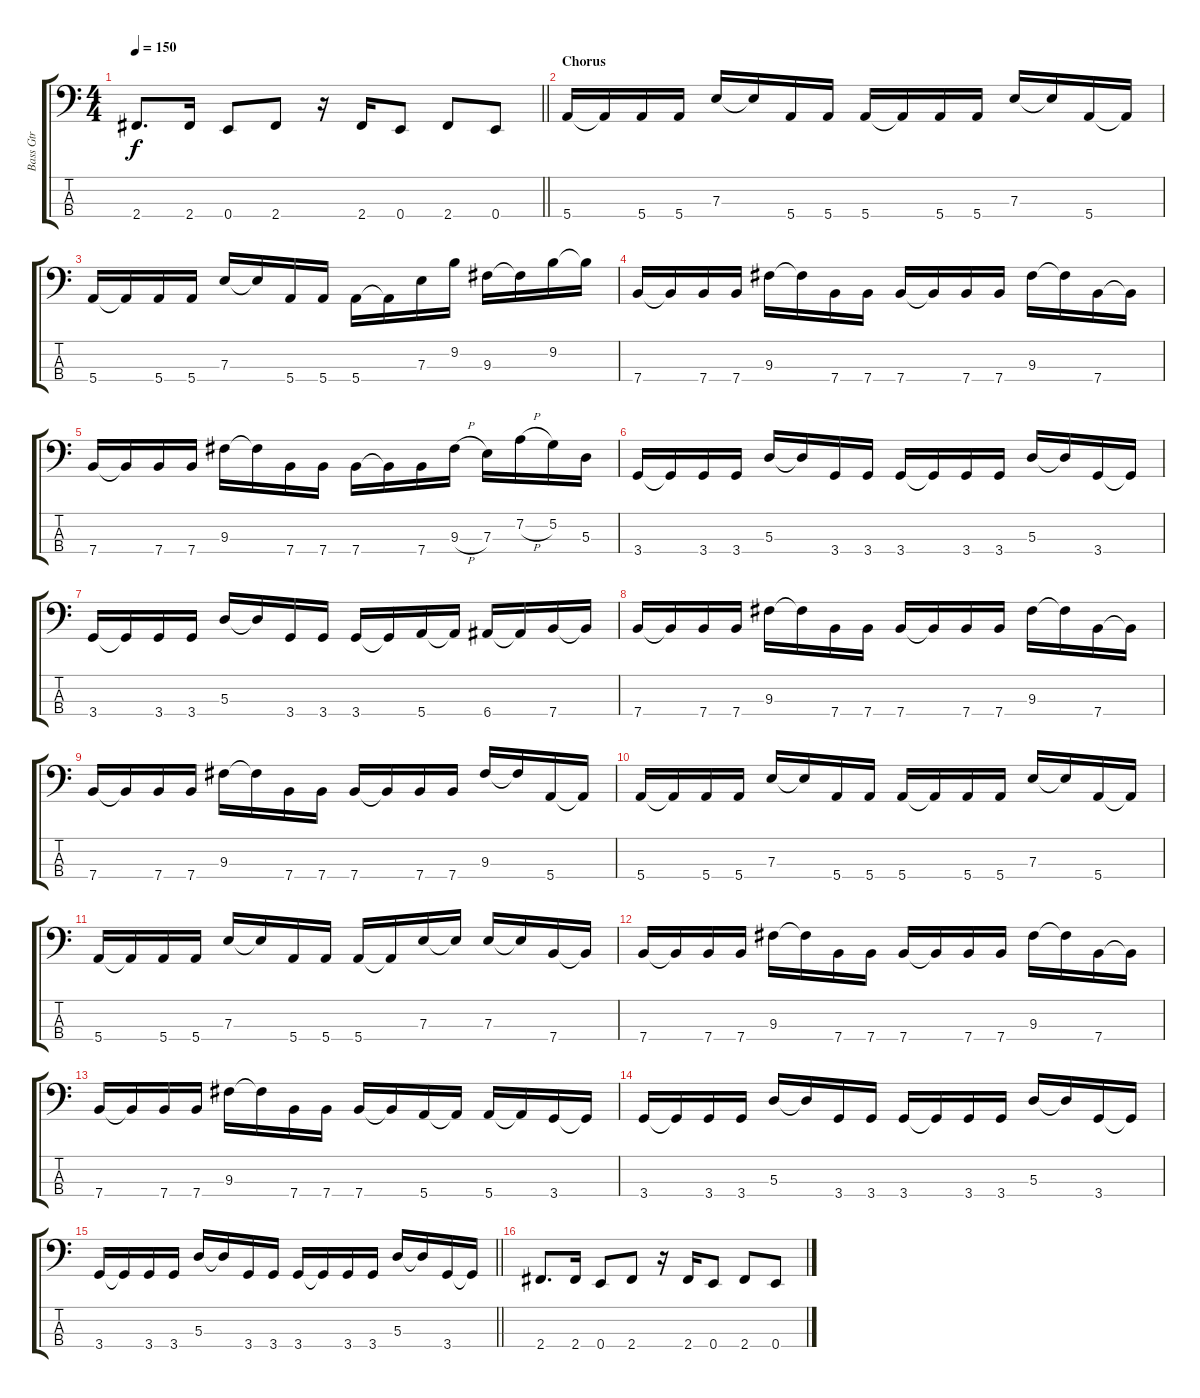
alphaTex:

\track ("Bass Gtr" "Bass Gtr") {instrument electricbasspick}
\staff {score tabs}
\tuning (G2 D2 A1 E1) {hide}
\ts (4 4)
\tempo 150
\clef f4
\barLineRight lightlight
\ks c
2.4.8{d dy f} 2.4.16 0.4.8 2.4.8 r.16 2.4.16 0.4.8 2.4.8 0.4.8 |
\section ("" "Chorus")
5.4.16 5.4{t}.16 5.4.16 5.4.16 7.3.16 7.3{t}.16 5.4.16 5.4.16 5.4.16 5.4{t}.16 5.4.16 5.4.16 7.3.16 7.3{t}.16 5.4.16 5.4{t}.16 |
5.4.16 5.4{t}.16 5.4.16 5.4.16 7.3.16 7.3{t}.16 5.4.16 5.4.16 5.4.16 5.4{t}.16 7.3.16 9.2.16 9.3.16 9.3{t}.16 9.2.16 9.2{t}.16 |
7.4.16 7.4{t}.16 7.4.16 7.4.16 9.3.16 9.3{t}.16 7.4.16 7.4.16 7.4.16 7.4{t}.16 7.4.16 7.4.16 9.3.16 9.3{t}.16 7.4.16 7.4{t}.16 |
7.4.16 7.4{t}.16 7.4.16 7.4.16 9.3.16 9.3{t}.16 7.4.16 7.4.16 7.4.16 7.4{t}.16 7.4.16 9.3{h}.16 7.3.16 7.2{h}.16 5.2.16 5.3.16 |
3.4.16 3.4{t}.16 3.4.16 3.4.16 5.3.16 5.3{t}.16 3.4.16 3.4.16 3.4.16 3.4{t}.16 3.4.16 3.4.16 5.3.16 5.3{t}.16 3.4.16 3.4{t}.16 |
3.4.16 3.4{t}.16 3.4.16 3.4.16 5.3.16 5.3{t}.16 3.4.16 3.4.16 3.4.16 3.4{t}.16 5.4.16 5.4{t}.16 6.4.16 6.4{t}.16 7.4.16 7.4{t}.16 |
7.4.16 7.4{t}.16 7.4.16 7.4.16 9.3.16 9.3{t}.16 7.4.16 7.4.16 7.4.16 7.4{t}.16 7.4.16 7.4.16 9.3.16 9.3{t}.16 7.4.16 7.4{t}.16 |
7.4.16 7.4{t}.16 7.4.16 7.4.16 9.3.16 9.3{t}.16 7.4.16 7.4.16 7.4.16 7.4{t}.16 7.4.16 7.4.16 9.3.16 9.3{t}.16 5.4.16 5.4{t}.16 |
5.4.16 5.4{t}.16 5.4.16 5.4.16 7.3.16 7.3{t}.16 5.4.16 5.4.16 5.4.16 5.4{t}.16 5.4.16 5.4.16 7.3.16 7.3{t}.16 5.4.16 5.4{t}.16 |
5.4.16 5.4{t}.16 5.4.16 5.4.16 7.3.16 7.3{t}.16 5.4.16 5.4.16 5.4.16 5.4{t}.16 7.3.16 7.3{t}.16 7.3.16 7.3{t}.16 7.4.16 7.4{t}.16 |
7.4.16 7.4{t}.16 7.4.16 7.4.16 9.3.16 9.3{t}.16 7.4.16 7.4.16 7.4.16 7.4{t}.16 7.4.16 7.4.16 9.3.16 9.3{t}.16 7.4.16 7.4{t}.16 |
7.4.16 7.4{t}.16 7.4.16 7.4.16 9.3.16 9.3{t}.16 7.4.16 7.4.16 7.4.16 7.4{t}.16 5.4.16 5.4{t}.16 5.4.16 5.4{t}.16 3.4.16 3.4{t}.16 |
3.4.16 3.4{t}.16 3.4.16 3.4.16 5.3.16 5.3{t}.16 3.4.16 3.4.16 3.4.16 3.4{t}.16 3.4.16 3.4.16 5.3.16 5.3{t}.16 3.4.16 3.4{t}.16 |
\barLineRight lightlight
3.4.16 3.4{t}.16 3.4.16 3.4.16 5.3.16 5.3{t}.16 3.4.16 3.4.16 3.4.16 3.4{t}.16 3.4.16 3.4.16 5.3.16 5.3{t}.16 3.4.16 3.4{t}.16 |
2.4.8{d} 2.4.16 0.4.8 2.4.8 r.16 2.4.16 0.4.8 2.4.8 0.4.8
